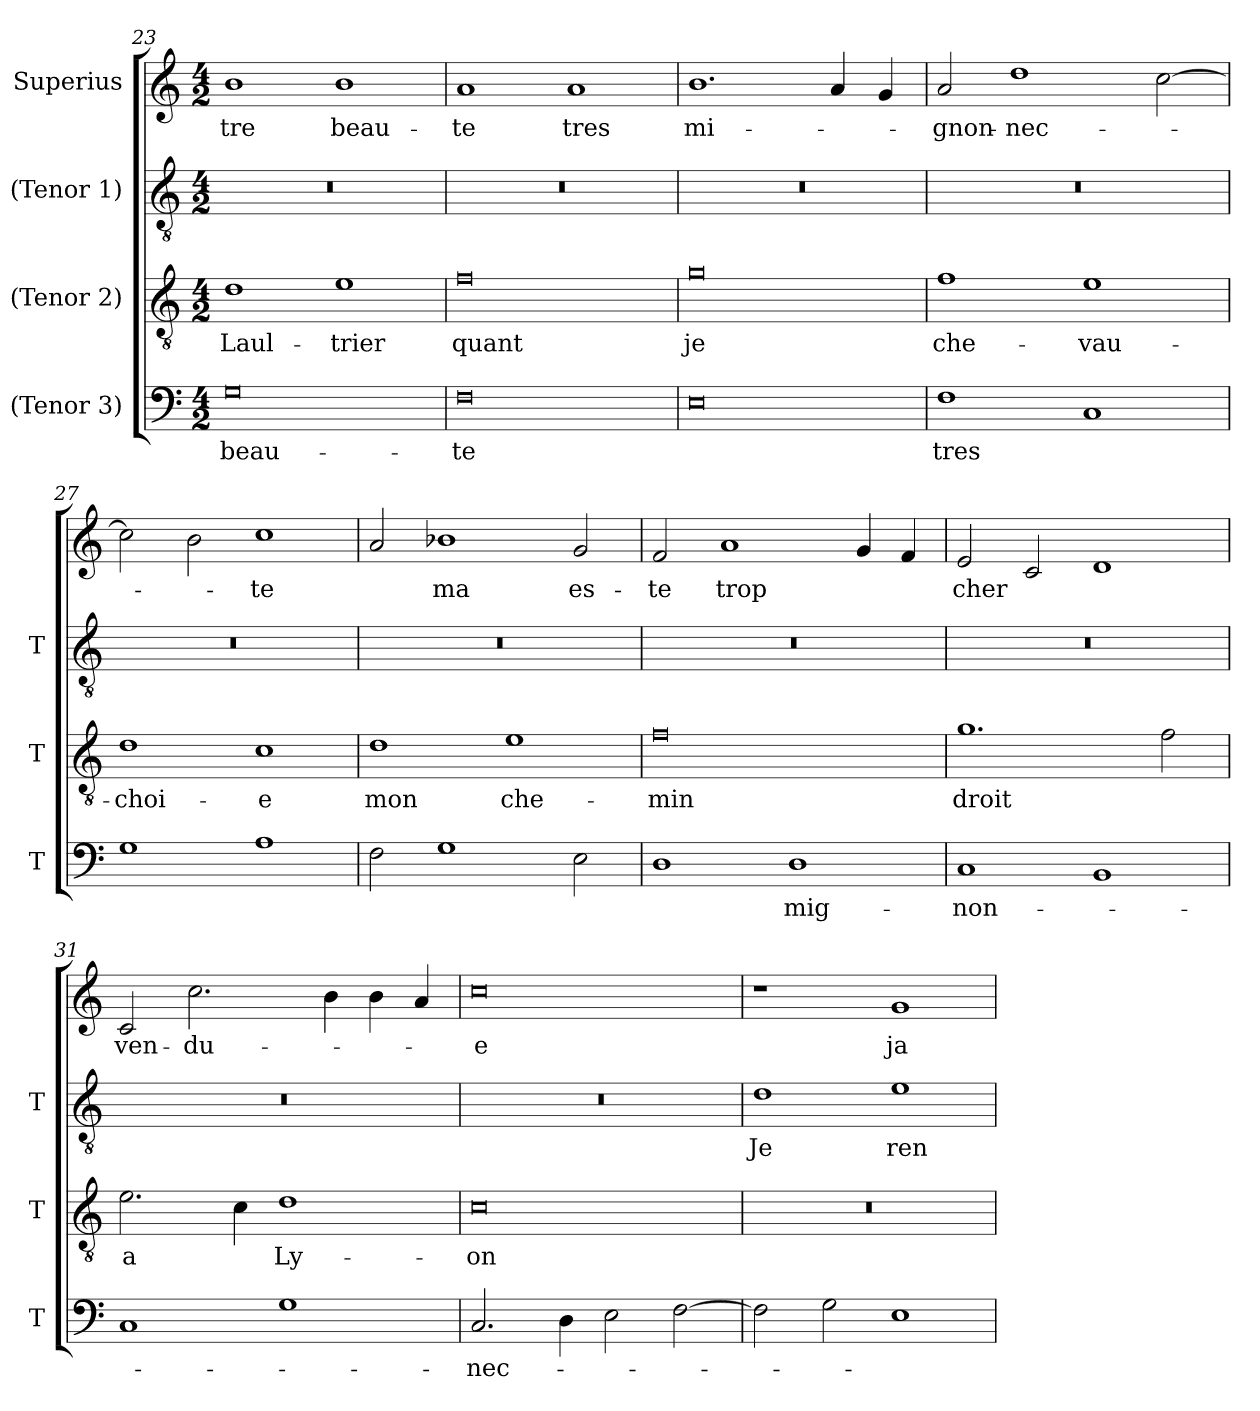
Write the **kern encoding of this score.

**kern	**text	**kern	**text	**kern	**text	**kern	**text
*part4	*part4	*part3	*part3	*part2	*part2	*part1	*part1
*staff4	*staff4	*staff3	*staff3	*staff2	*staff2	*staff1	*staff1
*I"(Tenor 3)	*	*I"(Tenor 2)	*	*I"(Tenor 1)	*	*I"Superius	*
*I'T	*	*I'T	*	*I'T	*	*	*
*clefF4	*	*clefGv2	*	*clefGv2	*	*clefG2	*
*M4/2	*	*M4/2	*	*M4/2	*	*M4/2	*
=23	=23	=23	=23	=23	=23	=23	=23
0G	beau-	1d	Laul-	0r	.	1b	-tre
.	.	1e	-trier	.	.	1b	beau-
=24	=24	=24	=24	=24	=24	=24	=24
0F	-te	0f	-quant	0r	.	1a	-te
.	.	.	.	.	.	1a	-tres
=25	=25	=25	=25	=25	=25	=25	=25
0E	.	0g	-je	0r	.	1.b	mi-
.	.	.	.	.	.	4a	.
.	.	.	.	.	.	4g	.
=26	=26	=26	=26	=26	=26	=26	=26
1F	-tres	1f	che-	0r	.	2a	-gnon-
.	.	.	.	.	.	1dd	-nec-
1C	.	1e	-vau-	.	.	.	.
.	.	.	.	.	.	[2cc	.
=27	=27	=27	=27	=27	=27	=27	=27
1G	.	1d	-choi-	0r	.	2cc]	.
.	.	.	.	.	.	2b	.
1A	.	1c	-e	.	.	1cc	-te
=28	=28	=28	=28	=28	=28	=28	=28
2F	.	1d	-mon	0r	.	2a	.
1G	.	.	.	.	.	1b-X	-ma
.	.	1e	che-	.	.	.	.
2E	.	.	.	.	.	2g	es-
=29	=29	=29	=29	=29	=29	=29	=29
1D	.	0f	-min	0r	.	2f	-te
.	.	.	.	.	.	1a	-trop
1D	mig-	.	.	.	.	.	.
.	.	.	.	.	.	4g	.
.	.	.	.	.	.	4f	.
=30	=30	=30	=30	=30	=30	=30	=30
1C	-non-	1.g	-droit	0r	.	2e	-cher
.	.	.	.	.	.	2c	.
1BB	.	.	.	.	.	1d	.
.	.	2f	.	.	.	.	.
=31	=31	=31	=31	=31	=31	=31	=31
1C	.	2.e	-a	0r	.	2c	ven-
.	.	.	.	.	.	2.cc	-du-
.	.	4c	.	.	.	.	.
1G	.	1d	Ly-	.	.	.	.
.	.	.	.	.	.	4b	.
.	.	.	.	.	.	4b	.
.	.	.	.	.	.	4a	.
=32	=32	=32	=32	=32	=32	=32	=32
2.C	-nec-	0c	-on	0r	.	0cc	-e
4D	.	.	.	.	.	.	.
2E	.	.	.	.	.	.	.
[2F	.	.	.	.	.	.	.
=33	=33	=33	=33	=33	=33	=33	=33
2F]	.	0r	.	1d	-Je	1r	.
2G	.	.	.	.	.	.	.
1E	.	.	.	1e	ren-	1g	ja-
=	=	=	=	=	=	=	=
*-	*-	*-	*-	*-	*-	*-	*-
